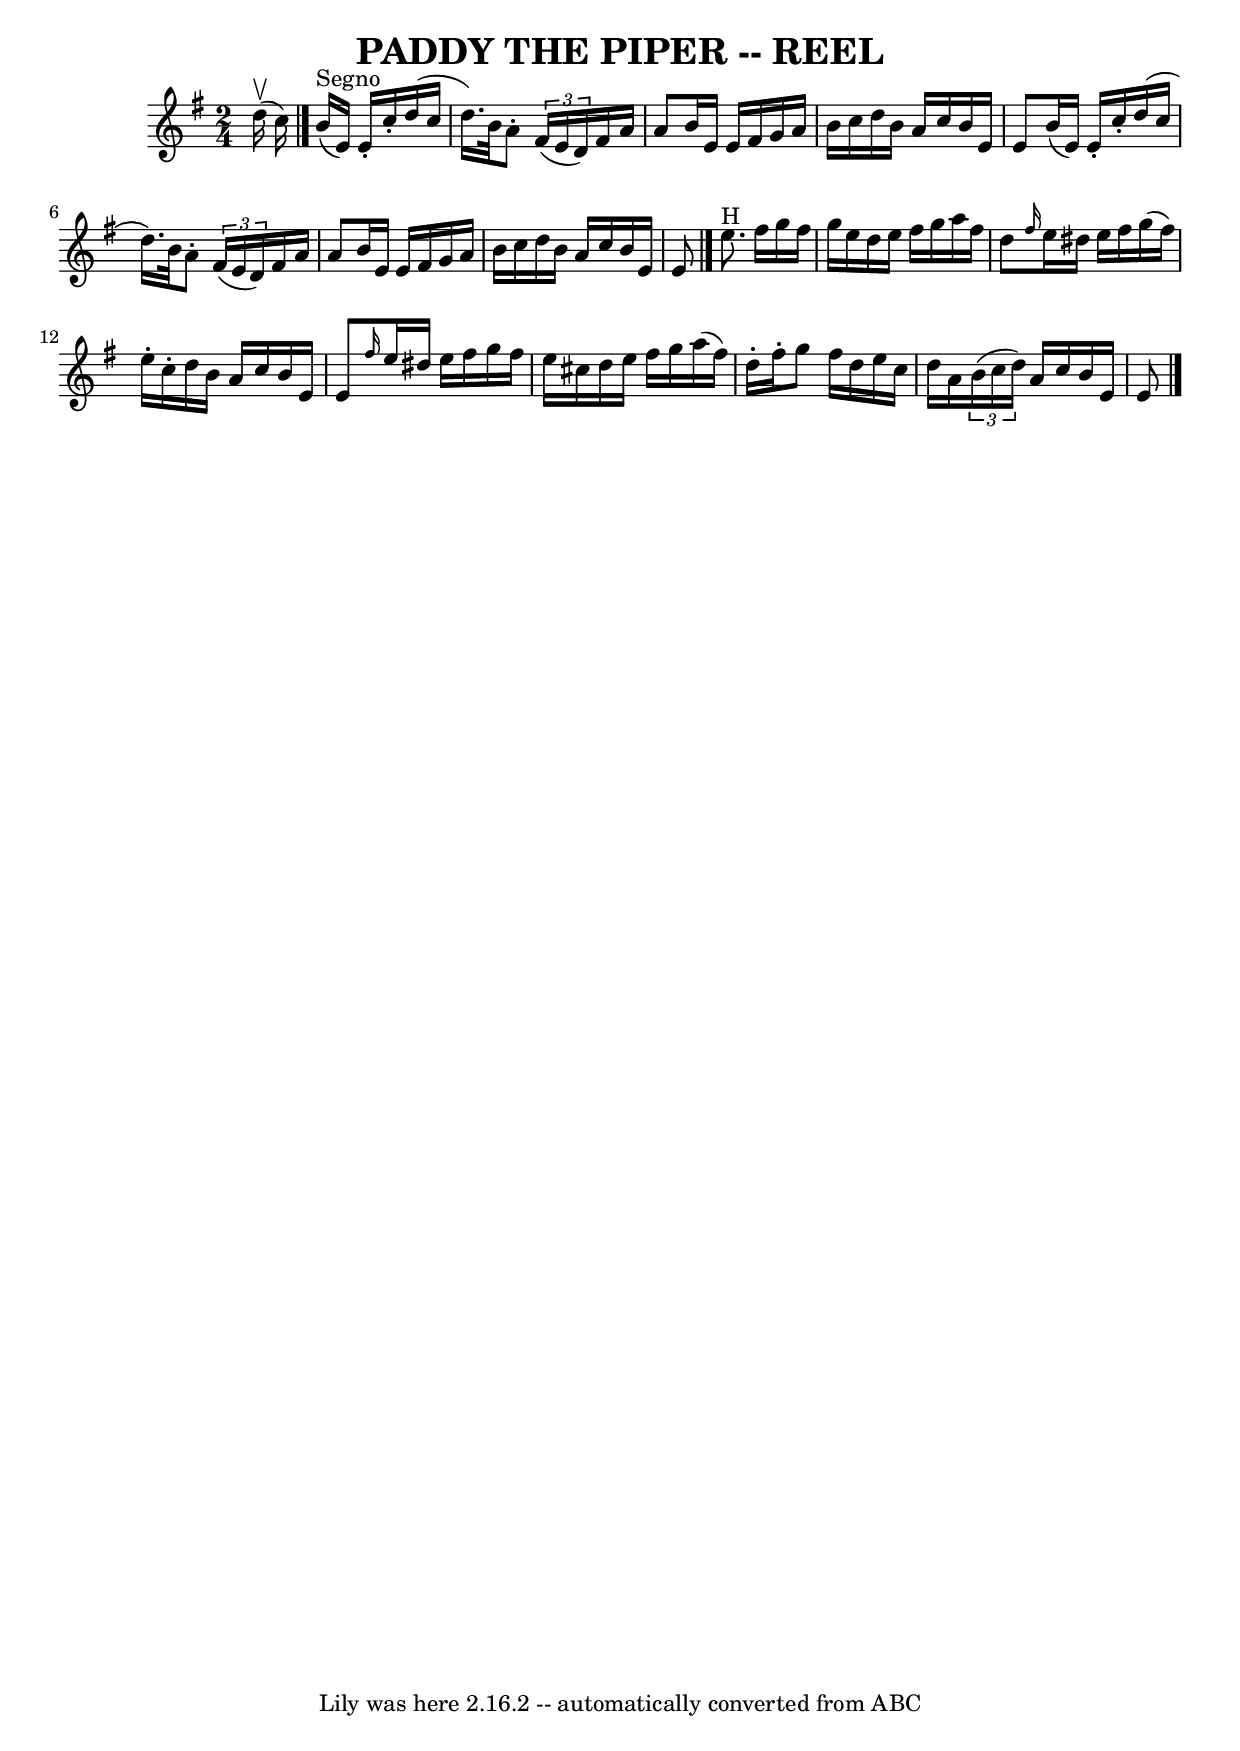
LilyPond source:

\version "2.7.40"
\include "Mammoth.ily"
\header {
	%% book = "Ryan's Mammoth Collection of Fiddle Tunes"
	crossRefNumber = "1"
	footnotes = ""
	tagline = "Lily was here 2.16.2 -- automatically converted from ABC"
	title = "PADDY THE PIPER -- REEL"
}
voicedefault =  {
\set Score.defaultBarType = "empty"

\time 2/4 \key g \major d''16 (^\upbow c''16)     |
     
\bar "|." b'16^"Segno"(e'16) e'16 -. c''16 -. d''16 (c''16    
d''16.) b'32    |
 a'8 -. \times 2/3 { fis'16 (e'16 d'16  
-) } fis'16 a'16 a'8    |
 b'16 e'16 e'16 fis'16    
g'16 a'16 b'16 c''16    |
 d''16 b'16 a'16 c''16    
b'16 e'16 e'8    |
 b'16 (e'16) e'16 -. c''16 -.   
d''16 (c''16 d''16.) b'32    |
 a'8 -. \times 2/3 { fis'16 
(e'16 d'16) } fis'16 a'16 a'8    |
 b'16 e'16    
e'16 fis'16 g'16 a'16 b'16 c''16    |
 d''16 b'16    
a'16 c''16 b'16 e'16 e'8      \bar "|." e''8.^"H" fis''16    
g''16 fis''16 g''16 e''16    |
 d''16 e''16 fis''16    
g''16 a''16 fis''16 d''8    |
 \grace { fis''16  } e''16    
dis''16 e''16 fis''16 g''16 (fis''16) e''16 -. c''16 -.   
|
 d''16 b'16 a'16 c''16 b'16 e'16 e'8    |
    
 \grace { fis''16  } e''16 dis''16 e''16 fis''16 g''16    
fis''16 e''16 cis''16    |
 d''16 e''16 fis''16 g''16    
a''16 (fis''16) d''16 -. fis''16 -.   |
 g''8 fis''16    
d''16 e''16 c''16 d''16 a'16    |
   \times 2/3 { b'16 (
c''16 d''16) } a'16 c''16 b'16 e'16 e'8      \bar "|."   
}

\score{
    <<

	\context Staff="default"
	{
	    \voicedefault 
	}

    >>
	\layout {
	}
	\midi {}
}
